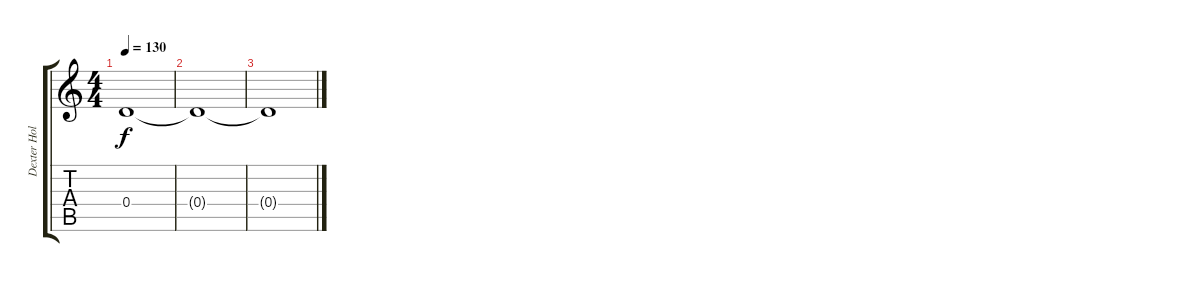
\track ("Dexter Holland" "Dexter Hol") {instrument acousticguitarnylon}
\staff {score tabs}
\tuning (E4 B3 G3 D3 A2 E2) {hide}
\ts (4 4)
\tempo 130
\clef g2
\ks c
0.4.1{dy f} |
0.4{t}.1 |
0.4{t}.1
